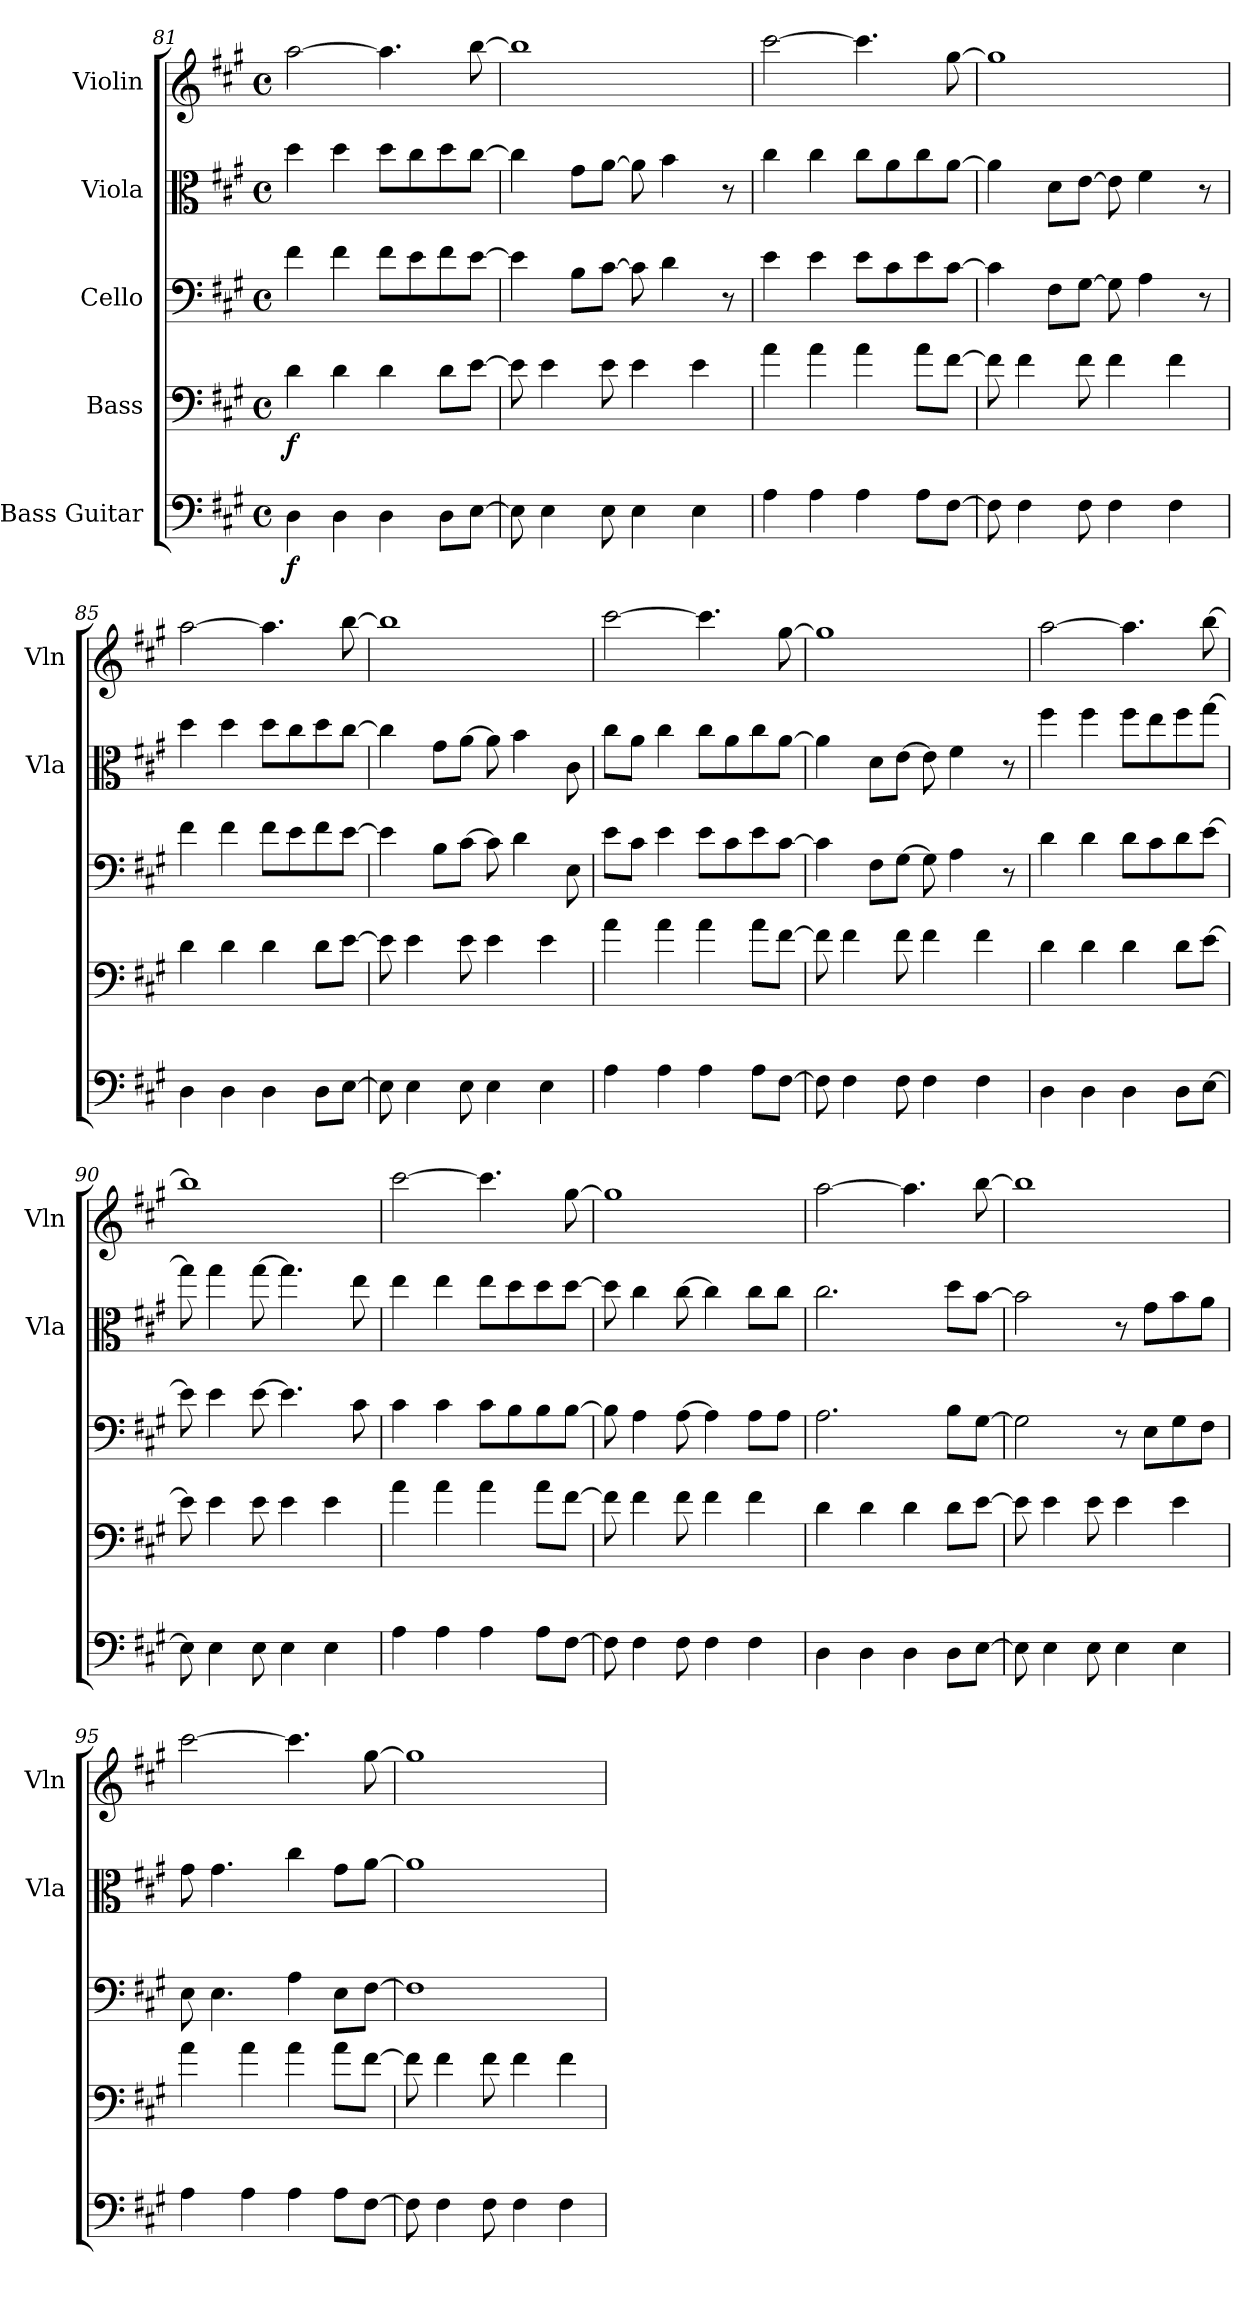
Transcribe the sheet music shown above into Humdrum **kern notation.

**kern	**dynam	**kern	**dynam	**kern	**kern	**kern
*part5	*part5	*part4	*part4	*part3	*part2	*part1
*staff5	*staff5	*staff4	*staff4	*staff3	*staff2	*staff1
*I"Bass Guitar	*	*I"Bass	*	*I"Cello	*I"Viola	*I"Violin
*	*	*	*	*	*I'Vla	*I'Vln
*	*	*clefF4	*	*clefF4	*clefC3	*clefG2
*	*	*ITrd7c12	*	*	*	*
*k[f#c#g#]	*	*k[f#c#g#]	*	*k[f#c#g#]	*k[f#c#g#]	*k[f#c#g#]
*M4/4	*	*M4/4	*	*M4/4	*M4/4	*M4/4
*met(c)	*	*met(c)	*	*met(c)	*met(c)	*met(c)
=81	=81	=81	=81	=81	=81	=81
!	!LO:DY:b	!	!LO:DY:b	!	!	!
4D\	f	4D\	f	4f#\	4dd\	[2aa\
4D\	.	4D\	.	4f#\	4dd\	.
4D\	.	4D\	.	8f#\L	8dd\L	4.aa\]
.	.	.	.	8e\	8cc#\	.
8D\L	.	8D\L	.	8f#\	8dd\	.
[8E\J	.	[8E\J	.	[8e\J	[8cc#\J	[8bb\
=82	=82	=82	=82	=82	=82	=82
8E\]	.	8E\]	.	4e\]	4cc#\]	1bb]
4E\	.	4E\	.	.	.	.
.	.	.	.	8B\L	8g#\L	.
8E\	.	8E\	.	[8c#\J	[8a\J	.
4E\	.	4E\	.	8c#\]	8a\]	.
.	.	.	.	4d\	4b\	.
4E\	.	4E\	.	.	.	.
.	.	.	.	8r	8r	.
=83	=83	=83	=83	=83	=83	=83
4A\	.	4A\	.	4e\	4cc#\	[2ccc#\
4A\	.	4A\	.	4e\	4cc#\	.
4A\	.	4A\	.	8e\L	8cc#\L	4.ccc#\]
.	.	.	.	8c#\	8a\	.
8A\L	.	8A\L	.	8e\	8cc#\	.
[8F#\J	.	[8F#\J	.	[8c#\J	[8a\J	[8gg#\
!!LO:PB:g=z
=84	=84	=84	=84	=84	=84	=84
8F#\]	.	8F#\]	.	4c#\]	4a\]	1gg#]
4F#\	.	4F#\	.	.	.	.
.	.	.	.	8F#\L	8d\L	.
8F#\	.	8F#\	.	[8G#\J	[8e\J	.
4F#\	.	4F#\	.	8G#\]	8e\]	.
.	.	.	.	4A\	4f#\	.
4F#\	.	4F#\	.	.	.	.
.	.	.	.	8r	8r	.
=85	=85	=85	=85	=85	=85	=85
4D\	.	4D\	.	4f#\	4dd\	[2aa\
4D\	.	4D\	.	4f#\	4dd\	.
4D\	.	4D\	.	8f#\L	8dd\L	4.aa\]
.	.	.	.	8e\	8cc#\	.
8D\L	.	8D\L	.	8f#\	8dd\	.
[8E\J	.	[8E\J	.	[8e\J	[8cc#\J	[8bb\
=86	=86	=86	=86	=86	=86	=86
8E\]	.	8E\]	.	4e\]	4cc#\]	1bb]
4E\	.	4E\	.	.	.	.
.	.	.	.	8B\L	8g#\L	.
8E\	.	8E\	.	[8c#\J	[8a\J	.
4E\	.	4E\	.	8c#\]	8a\]	.
.	.	.	.	4d\	4b\	.
4E\	.	4E\	.	.	.	.
.	.	.	.	8E\	8c#\	.
=87	=87	=87	=87	=87	=87	=87
4A\	.	4A\	.	8e\L	8cc#\L	[2ccc#\
.	.	.	.	8c#\J	8a\J	.
4A\	.	4A\	.	4e\	4cc#\	.
4A\	.	4A\	.	8e\L	8cc#\L	4.ccc#\]
.	.	.	.	8c#\	8a\	.
8A\L	.	8A\L	.	8e\	8cc#\	.
[8F#\J	.	[8F#\J	.	[8c#\J	[8a\J	[8gg#\
=88	=88	=88	=88	=88	=88	=88
8F#\]	.	8F#\]	.	4c#\]	4a\]	1gg#]
4F#\	.	4F#\	.	.	.	.
.	.	.	.	8F#\L	8d\L	.
8F#\	.	8F#\	.	[8G#\J	[8e\J	.
4F#\	.	4F#\	.	8G#\]	8e\]	.
.	.	.	.	4A\	4f#\	.
4F#\	.	4F#\	.	.	.	.
.	.	.	.	8r	8r	.
!!LO:LB:g=z
=89	=89	=89	=89	=89	=89	=89
4D\	.	4D\	.	4d\	4ff#\	[2aa\
4D\	.	4D\	.	4d\	4ff#\	.
4D\	.	4D\	.	8d\L	8ff#\L	4.aa\]
.	.	.	.	8c#\	8ee\	.
8D\L	.	8D\L	.	8d\	8ff#\	.
[8E\J	.	[8E\J	.	[8e\J	[8gg#\J	[8bb\
=90	=90	=90	=90	=90	=90	=90
8E\]	.	8E\]	.	8e\]	8gg#\]	1bb]
4E\	.	4E\	.	4e\	4gg#\	.
8E\	.	8E\	.	[8e\	[8gg#\	.
4E\	.	4E\	.	4.e\]	4.gg#\]	.
4E\	.	4E\	.	.	.	.
.	.	.	.	8c#\	8ee\	.
=91	=91	=91	=91	=91	=91	=91
4A\	.	4A\	.	4c#\	4ee\	[2ccc#\
4A\	.	4A\	.	4c#\	4ee\	.
4A\	.	4A\	.	8c#\L	8ee\L	4.ccc#\]
.	.	.	.	8B\	8dd\	.
8A\L	.	8A\L	.	8B\	8dd\	.
[8F#\J	.	[8F#\J	.	[8B\J	[8dd\J	[8gg#\
=92	=92	=92	=92	=92	=92	=92
8F#\]	.	8F#\]	.	8B\]	8dd\]	1gg#]
4F#\	.	4F#\	.	4A\	4cc#\	.
8F#\	.	8F#\	.	[8A\	[8cc#\	.
4F#\	.	4F#\	.	4A\]	4cc#\]	.
4F#\	.	4F#\	.	8A\L	8cc#\L	.
.	.	.	.	8A\J	8cc#\J	.
=93	=93	=93	=93	=93	=93	=93
4D\	.	4D\	.	2.A\	2.cc#\	[2aa\
4D\	.	4D\	.	.	.	.
4D\	.	4D\	.	.	.	4.aa\]
8D\L	.	8D\L	.	8B\L	8dd\L	.
[8E\J	.	[8E\J	.	[8G#\J	[8b\J	[8bb\
!!LO:PB:g=z
=94	=94	=94	=94	=94	=94	=94
8E\]	.	8E\]	.	2G#\]	2b\]	1bb]
4E\	.	4E\	.	.	.	.
8E\	.	8E\	.	.	.	.
4E\	.	4E\	.	8r	8r	.
.	.	.	.	8E\L	8g#\L	.
4E\	.	4E\	.	8G#\	8b\	.
.	.	.	.	8F#\J	8a\J	.
=95	=95	=95	=95	=95	=95	=95
4A\	.	4A\	.	8E\	8g#\	[2ccc#\
.	.	.	.	4.E\	4.g#\	.
4A\	.	4A\	.	.	.	.
4A\	.	4A\	.	4A\	4cc#\	4.ccc#\]
8A\L	.	8A\L	.	8E\L	8g#\L	.
[8F#\J	.	[8F#\J	.	[8F#\J	[8a\J	[8gg#\
=96	=96	=96	=96	=96	=96	=96
8F#\]	.	8F#\]	.	1F#]	1a]	1gg#]
4F#\	.	4F#\	.	.	.	.
8F#\	.	8F#\	.	.	.	.
4F#\	.	4F#\	.	.	.	.
4F#\	.	4F#\	.	.	.	.
=	=	=	=	=	=	=
*-	*-	*-	*-	*-	*-	*-
